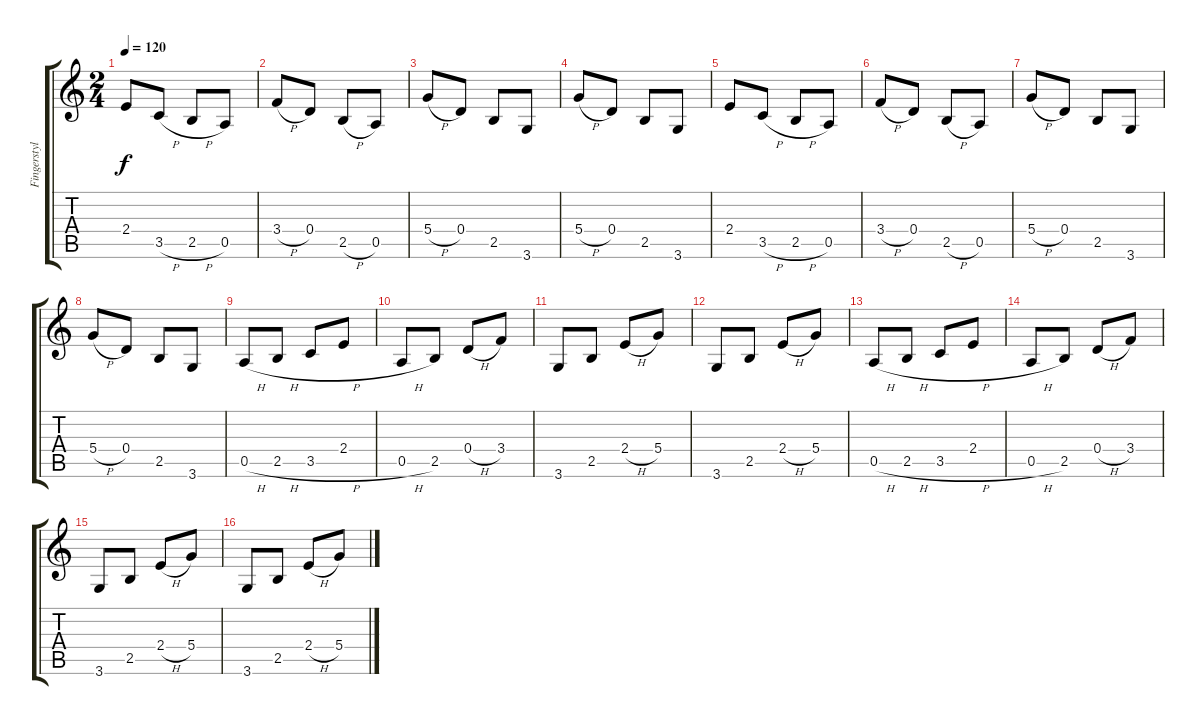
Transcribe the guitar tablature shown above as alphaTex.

\track ("Fingerstyle guitar" "Fingerstyl") {instrument acousticguitarnylon}
\staff {score tabs}
\tuning (E4 B3 G3 D3 A2 E2) {hide}
\ts (2 4)
\tempo 120
\clef g2
\ks c
2.4.8{dy f} 3.5{h}.8 2.5{h}.8 0.5.8 |
3.4{h}.8 0.4.8 2.5{h}.8 0.5.8 |
5.4{h}.8 0.4.8 2.5.8 3.6.8 |
5.4{h}.8 0.4.8 2.5.8 3.6.8 |
2.4.8 3.5{h}.8 2.5{h}.8 0.5.8 |
3.4{h}.8 0.4.8 2.5{h}.8 0.5.8 |
5.4{h}.8 0.4.8 2.5.8 3.6.8 |
5.4{h}.8 0.4.8 2.5.8 3.6.8 |
0.5{h}.8 2.5{h}.8 3.5{h}.8 2.4.8 |
0.5{h}.8 2.5.8 0.4{h}.8 3.4.8 |
3.6.8 2.5.8 2.4{h}.8 5.4.8 |
3.6.8 2.5.8 2.4{h}.8 5.4.8 |
0.5{h}.8 2.5{h}.8 3.5{h}.8 2.4.8 |
0.5{h}.8 2.5.8 0.4{h}.8 3.4.8 |
3.6.8 2.5.8 2.4{h}.8 5.4.8 |
3.6.8 2.5.8 2.4{h}.8 5.4.8
